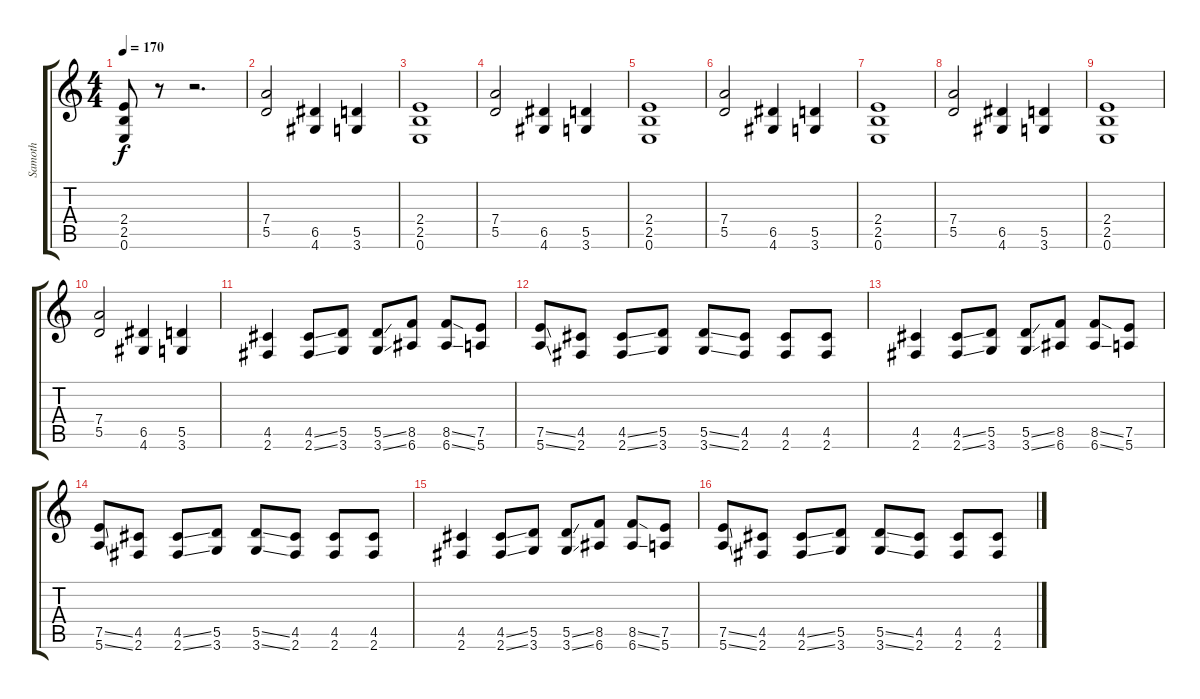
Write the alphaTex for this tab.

\track ("Samoth" "Samoth") {instrument distortionguitar}
\staff {score tabs}
\tuning (E4 B3 G3 D3 A2 E2) {hide}
\ts (4 4)
\tempo 170
\clef g2
\ks c
(2.4 2.5 0.6).8{dy f} r.8 r.2{d} |
(7.4 5.5).2 (6.5 4.6).4 (5.5 3.6).4 |
(2.4 2.5 0.6).1 |
(7.4 5.5).2 (6.5 4.6).4 (5.5 3.6).4 |
(2.4 2.5 0.6).1 |
(7.4 5.5).2 (6.5 4.6).4 (5.5 3.6).4 |
(2.4 2.5 0.6).1 |
(7.4 5.5).2 (6.5 4.6).4 (5.5 3.6).4 |
(2.4 2.5 0.6).1 |
(7.4 5.5).2 (6.5 4.6).4 (5.5 3.6).4 |
(4.5 2.6).4 (4.5{ss} 2.6{ss}).8 (5.5 3.6).8 (5.5{ss} 3.6{ss}).8 (8.5 6.6).8 (8.5{ss} 6.6{ss}).8 (7.5 5.6).8 |
(7.5{ss} 5.6{ss}).8 (4.5 2.6).8 (4.5{ss} 2.6{ss}).8 (5.5 3.6).8 (5.5{ss} 3.6{ss}).8 (4.5 2.6).8 (4.5 2.6).8 (4.5 2.6).8 |
(4.5 2.6).4 (4.5{ss} 2.6{ss}).8 (5.5 3.6).8 (5.5{ss} 3.6{ss}).8 (8.5 6.6).8 (8.5{ss} 6.6{ss}).8 (7.5 5.6).8 |
(7.5{ss} 5.6{ss}).8 (4.5 2.6).8 (4.5{ss} 2.6{ss}).8 (5.5 3.6).8 (5.5{ss} 3.6{ss}).8 (4.5 2.6).8 (4.5 2.6).8 (4.5 2.6).8 |
(4.5 2.6).4 (4.5{ss} 2.6{ss}).8 (5.5 3.6).8 (5.5{ss} 3.6{ss}).8 (8.5 6.6).8 (8.5{ss} 6.6{ss}).8 (7.5 5.6).8 |
(7.5{ss} 5.6{ss}).8 (4.5 2.6).8 (4.5{ss} 2.6{ss}).8 (5.5 3.6).8 (5.5{ss} 3.6{ss}).8 (4.5 2.6).8 (4.5 2.6).8 (4.5 2.6).8
